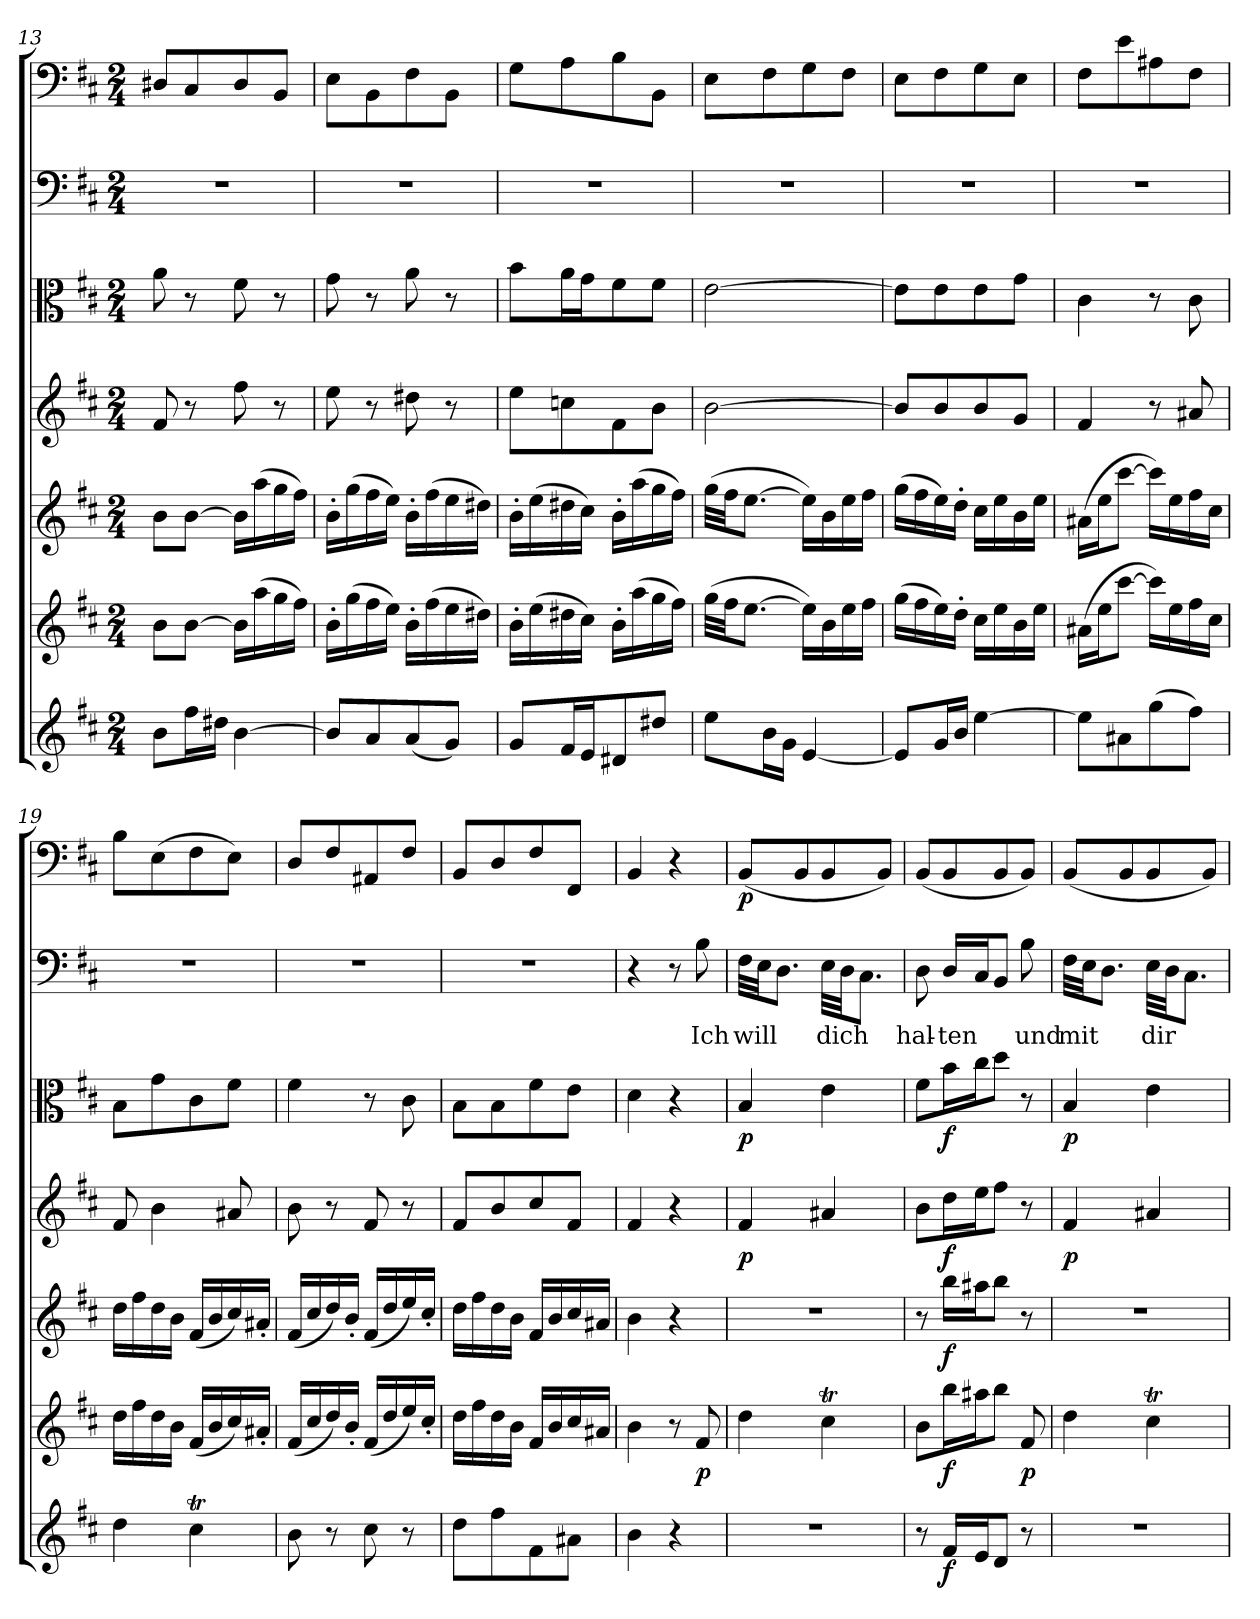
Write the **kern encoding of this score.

**kern	**dynam	**kern	**dynam	**kern	**dynam	**kern	**dynam	**kern	**dynam	**kern	**text	**kern	**dynam
*part7	*part7	*part6	*part6	*part5	*part5	*part4	*part4	*part3	*part3	*part2	*part2	*part1	*part1
*staff7	*staff7	*staff6	*staff6	*staff5	*staff5	*staff4	*staff4	*staff3	*staff3	*staff2	*staff2	*staff1	*staff1
*clefG2	*	*clefG2	*	*clefG2	*	*clefG2	*	*clefC3	*	*clefF4	*	*clefF4	*
*k[f#c#]	*	*k[f#c#]	*	*k[f#c#]	*	*k[f#c#]	*	*k[f#c#]	*	*k[f#c#]	*	*k[f#c#]	*
*b:	*	*b:	*	*b:	*	*b:	*	*b:	*	*b:	*	*b:	*
*M2/4	*	*M2/4	*	*M2/4	*	*M2/4	*	*M2/4	*	*M2/4	*	*M2/4	*
=13	=13	=13	=13	=13	=13	=13	=13	=13	=13	=13	=13	=13	=13
8b\L	.	8b\L	.	8b\L	.	8f#/	.	8a\	.	2r	.	8D#X/L	.
16ff#\L	.	[8b\J	.	[8b\J	.	8r	.	8r	.	.	.	8C#/	.
16dd#X\JJ	.	.	.	.	.	.	.	.	.	.	.	.	.
[4b\	.	16b\LL]	.	16b\LL]	.	8ff#\	.	8f#\	.	.	.	8D#/	.
.	.	(16aa\	.	(16aa\	.	.	.	.	.	.	.	.	.
.	.	16gg\	.	16gg\	.	8r	.	8r	.	.	.	8BB/J	.
.	.	16ff#\JJ)	.	16ff#\JJ)	.	.	.	.	.	.	.	.	.
=14	=14	=14	=14	=14	=14	=14	=14	=14	=14	=14	=14	=14	=14
8b/L]	.	16b'\LL	.	16b'\LL	.	8ee\	.	8g\	.	2r	.	8E\L	.
.	.	(16gg\	.	(16gg\	.	.	.	.	.	.	.	.	.
8a/	.	16ff#\	.	16ff#\	.	8r	.	8r	.	.	.	8BB\	.
.	.	16ee\JJ)	.	16ee\JJ)	.	.	.	.	.	.	.	.	.
(8a/	.	16b'\LL	.	16b'\LL	.	8dd#X\	.	8a\	.	.	.	8F#\	.
.	.	(16ff#\	.	(16ff#\	.	.	.	.	.	.	.	.	.
8g/J)	.	16ee\	.	16ee\	.	8r	.	8r	.	.	.	8BB\J	.
.	.	16dd#X\JJ)	.	16dd#X\JJ)	.	.	.	.	.	.	.	.	.
=15	=15	=15	=15	=15	=15	=15	=15	=15	=15	=15	=15	=15	=15
8g/L	.	16b'\LL	.	16b'\LL	.	8ee\L	.	8b\L	.	2r	.	8G\L	.
.	.	(16ee\	.	(16ee\	.	.	.	.	.	.	.	.	.
16f#/L	.	16dd#X\	.	16dd#X\	.	8ccn\	.	16a\L	.	.	.	8A\	.
16e/J	.	16cc#\JJ)	.	16cc#\JJ)	.	.	.	16g\J	.	.	.	.	.
8d#X/	.	16b'\LL	.	16b'\LL	.	8f#\	.	8f#\	.	.	.	8B\	.
.	.	(16aa\	.	(16aa\	.	.	.	.	.	.	.	.	.
8dd#X/J	.	16gg\	.	16gg\	.	8b\J	.	8f#\J	.	.	.	8BB\J	.
.	.	16ff#\JJ)	.	16ff#\JJ)	.	.	.	.	.	.	.	.	.
=16	=16	=16	=16	=16	=16	=16	=16	=16	=16	=16	=16	=16	=16
8ee\L	.	(32gg\LLL	.	(32gg\LLL	.	[2b\	.	[2e\	.	2r	.	8E\L	.
.	.	32ff#\JJ	.	32ff#\JJ	.	.	.	.	.	.	.	.	.
.	.	[8.ee\J	.	[8.ee\J	.	.	.	.	.	.	.	.	.
16b\L	.	.	.	.	.	.	.	.	.	.	.	8F#\	.
16g\JJ	.	.	.	.	.	.	.	.	.	.	.	.	.
[4e/	.	16ee\LL])	.	16ee\LL])	.	.	.	.	.	.	.	8G\	.
.	.	16b\	.	16b\	.	.	.	.	.	.	.	.	.
.	.	16ee\	.	16ee\	.	.	.	.	.	.	.	8F#\J	.
.	.	16ff#\JJ	.	16ff#\JJ	.	.	.	.	.	.	.	.	.
=17	=17	=17	=17	=17	=17	=17	=17	=17	=17	=17	=17	=17	=17
8e/L]	.	(16gg\LL	.	(16gg\LL	.	8b/L]	.	8e\L]	.	2r	.	8E\L	.
.	.	16ff#\	.	16ff#\	.	.	.	.	.	.	.	.	.
16g/L	.	16ee\)	.	16ee\)	.	8b/	.	8e\	.	.	.	8F#\	.
16b/JJ	.	16dd'\JJ	.	16dd'\JJ	.	.	.	.	.	.	.	.	.
[4ee\	.	16cc#\LL	.	16cc#\LL	.	8b/	.	8e\	.	.	.	8G\	.
.	.	16ee\	.	16ee\	.	.	.	.	.	.	.	.	.
.	.	16b\	.	16b\	.	8g/J	.	8g\J	.	.	.	8E\J	.
.	.	16ee\JJ	.	16ee\JJ	.	.	.	.	.	.	.	.	.
=18	=18	=18	=18	=18	=18	=18	=18	=18	=18	=18	=18	=18	=18
8ee\L]	.	(16a#X\LL	.	(16a#X\LL	.	4f#/	.	4c#\	.	2r	.	8F#\L	.
.	.	16ee\J	.	16ee\J	.	.	.	.	.	.	.	.	.
8a#X\	.	[8ccc#\J	.	[8ccc#\J	.	.	.	.	.	.	.	8e\	.
(8gg\	.	16ccc#\LL])	.	16ccc#\LL])	.	8r	.	8r	.	.	.	8A#X\	.
.	.	16ee\	.	16ee\	.	.	.	.	.	.	.	.	.
8ff#\J)	.	16ff#\	.	16ff#\	.	8a#X/	.	8c#\	.	.	.	8F#\J	.
.	.	16cc#\JJ	.	16cc#\JJ	.	.	.	.	.	.	.	.	.
=19	=19	=19	=19	=19	=19	=19	=19	=19	=19	=19	=19	=19	=19
4dd\	.	16dd\LL	.	16dd\LL	.	8f#/	.	8B\L	.	2r	.	8B\L	.
.	.	16ff#\	.	16ff#\	.	.	.	.	.	.	.	.	.
.	.	16dd\	.	16dd\	.	4b\	.	8g\	.	.	.	(8E\	.
.	.	16b\JJ	.	16b\JJ	.	.	.	.	.	.	.	.	.
4cc#t\	.	(16f#/LL	.	(16f#/LL	.	.	.	8c#\	.	.	.	8F#\	.
.	.	16b/	.	16b/	.	.	.	.	.	.	.	.	.
.	.	16cc#/)	.	16cc#/)	.	8a#X/	.	8f#\J	.	.	.	8E\J)	.
.	.	16a#X'/JJ	.	16a#X'/JJ	.	.	.	.	.	.	.	.	.
=20	=20	=20	=20	=20	=20	=20	=20	=20	=20	=20	=20	=20	=20
8b\	.	(16f#/LL	.	(16f#/LL	.	8b\	.	4f#\	.	2r	.	8D/L	.
.	.	16cc#/	.	16cc#/	.	.	.	.	.	.	.	.	.
8r	.	16dd/)	.	16dd/)	.	8r	.	.	.	.	.	8F#/	.
.	.	16b'/JJ	.	16b'/JJ	.	.	.	.	.	.	.	.	.
8cc#\	.	(16f#/LL	.	(16f#/LL	.	8f#/	.	8r	.	.	.	8AA#X/	.
.	.	16dd/	.	16dd/	.	.	.	.	.	.	.	.	.
8r	.	16ee/)	.	16ee/)	.	8r	.	8c#\	.	.	.	8F#/J	.
.	.	16cc#'/JJ	.	16cc#'/JJ	.	.	.	.	.	.	.	.	.
=21	=21	=21	=21	=21	=21	=21	=21	=21	=21	=21	=21	=21	=21
8dd\L	.	16dd\LL	.	16dd\LL	.	8f#/L	.	8B\L	.	2r	.	8BB/L	.
.	.	16ff#\	.	16ff#\	.	.	.	.	.	.	.	.	.
8ff#\	.	16dd\	.	16dd\	.	8b/	.	8B\	.	.	.	8D/	.
.	.	16b\JJ	.	16b\JJ	.	.	.	.	.	.	.	.	.
8f#\	.	16f#/LL	.	16f#/LL	.	8cc#/	.	8f#\	.	.	.	8F#/	.
.	.	16b/	.	16b/	.	.	.	.	.	.	.	.	.
8a#X\J	.	16cc#/	.	16cc#/	.	8f#/J	.	8e\J	.	.	.	8FF#/J	.
.	.	16a#X/JJ	.	16a#X/JJ	.	.	.	.	.	.	.	.	.
=22	=22	=22	=22	=22	=22	=22	=22	=22	=22	=22	=22	=22	=22
4b\	.	4b\	.	4b\	.	4f#/	.	4d\	.	4r	.	4BB/	.
4r	.	8r	.	4r	.	4r	.	4r	.	8r	.	4r	.
.	.	8f#/	p	.	.	.	.	.	.	8B\	Ich	.	.
=23	=23	=23	=23	=23	=23	=23	=23	=23	=23	=23	=23	=23	=23
2r	.	4dd\	.	2r	.	4f#/	p	4B/	p	32F#\LLL	will	(8BB/L	p
.	.	.	.	.	.	.	.	.	.	32E\JJ	.	.	.
.	.	.	.	.	.	.	.	.	.	8.D\J	.	.	.
.	.	.	.	.	.	.	.	.	.	.	.	8BB/	.
.	.	4cc#t\	.	.	.	4a#X/	.	4e\	.	32E\LLL	dich	8BB/	.
.	.	.	.	.	.	.	.	.	.	32D\JJ	.	.	.
.	.	.	.	.	.	.	.	.	.	8.C#\J	.	.	.
.	.	.	.	.	.	.	.	.	.	.	.	8BB/J)	.
=24	=24	=24	=24	=24	=24	=24	=24	=24	=24	=24	=24	=24	=24
8r	.	8b\L	.	8r	.	8b\L	.	8f#\L	.	8D\	hal-	(8BB/L	.
16f#/LL	f	16bb\L	f	16bb\LL	f	16dd\L	f	16b\L	f	16D/LL	-ten	8BB/	.
16e/J	.	16aa#X\J	.	16aa#X\J	.	16ee\J	.	16cc#\J	.	16C#/J	.	.	.
8d/J	.	8bb\J	.	8bb\J	.	8ff#\J	.	8dd\J	.	8BB/J	.	8BB/	.
8r	.	8f#/	p	8r	.	8r	.	8r	.	8B\	und	8BB/J)	.
=25	=25	=25	=25	=25	=25	=25	=25	=25	=25	=25	=25	=25	=25
2r	.	4dd\	.	2r	.	4f#/	p	4B/	p	32F#\LLL	mit	(8BB/L	.
.	.	.	.	.	.	.	.	.	.	32E\JJ	.	.	.
.	.	.	.	.	.	.	.	.	.	8.D\J	.	.	.
.	.	.	.	.	.	.	.	.	.	.	.	8BB/	.
.	.	4cc#t\	.	.	.	4a#X/	.	4e\	.	32E\LLL	dir	8BB/	.
.	.	.	.	.	.	.	.	.	.	32D\JJ	.	.	.
.	.	.	.	.	.	.	.	.	.	8.C#\J	.	.	.
.	.	.	.	.	.	.	.	.	.	.	.	8BB/J)	.
=	=	=	=	=	=	=	=	=	=	=	=	=	=
*-	*-	*-	*-	*-	*-	*-	*-	*-	*-	*-	*-	*-	*-
